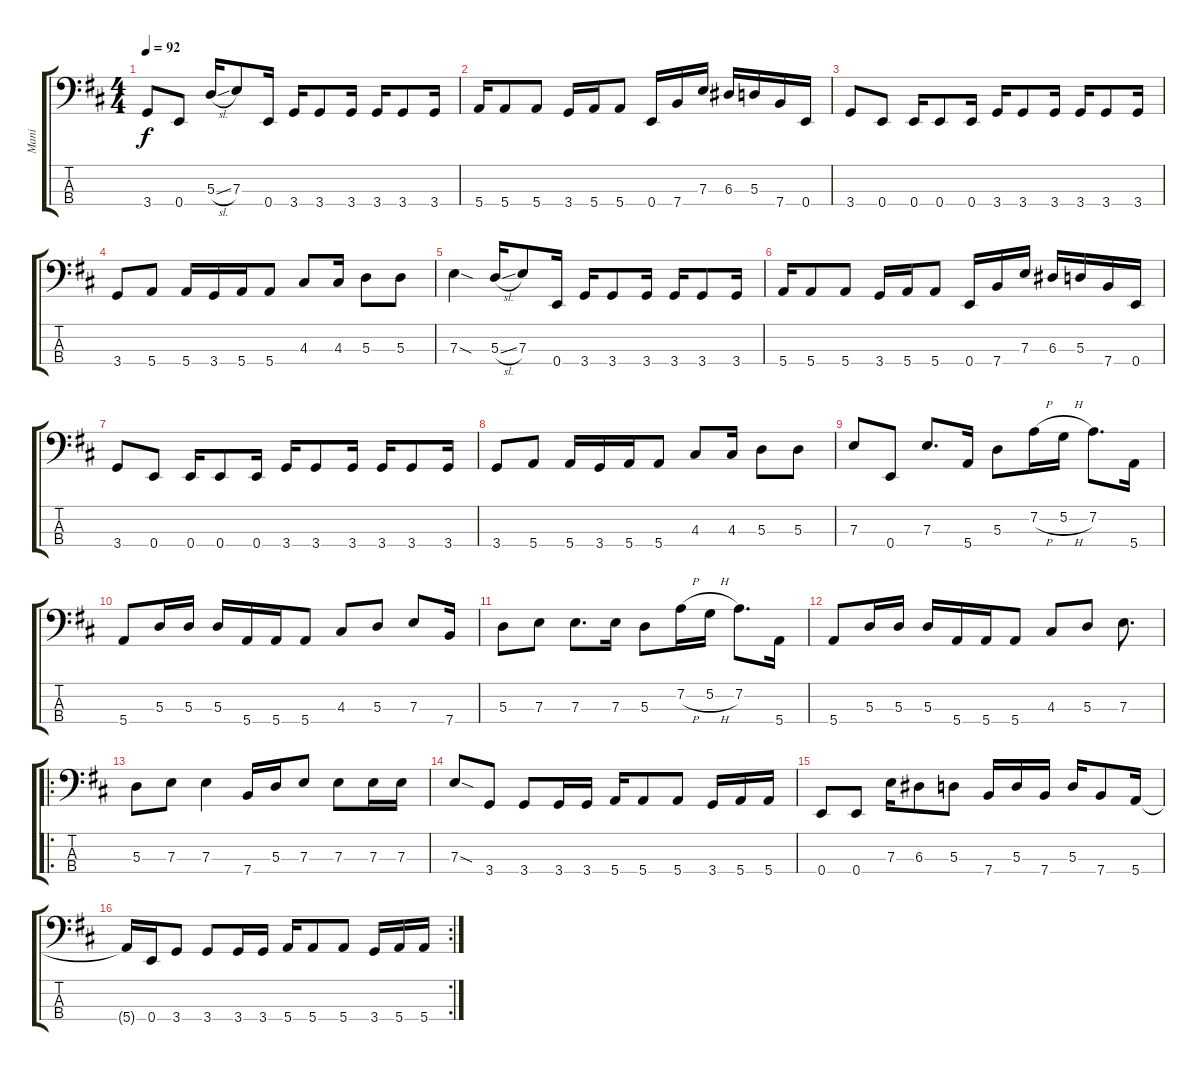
\track ("Mani" "Mani") {instrument electricbassfinger}
\staff {score tabs}
\tuning (G2 D2 A1 E1) {hide}
\ts (4 4)
\tempo 92
\clef f4
\ks d
3.4.8{dy f} 0.4.8 5.3{sl}.16 7.3.8 0.4.16 3.4.16 3.4.8 3.4.16 3.4.16 3.4.8 3.4.16 |
5.4.16 5.4.8 5.4.8 3.4.16 5.4.16 5.4.8 0.4.16 7.4.16 7.3.16 6.3.16 5.3.16 7.4.16 0.4.16 |
3.4.8 0.4.8 0.4.16 0.4.8 0.4.16 3.4.16 3.4.8 3.4.16 3.4.16 3.4.8 3.4.16 |
3.4.8 5.4.8 5.4.16 3.4.16 5.4.16 5.4.8 4.3.8 4.3.16 5.3.8 5.3.8 |
7.3{sod}.4 5.3{sl}.16 7.3.8 0.4.16 3.4.16 3.4.8 3.4.16 3.4.16 3.4.8 3.4.16 |
5.4.16 5.4.8 5.4.8 3.4.16 5.4.16 5.4.8 0.4.16 7.4.16 7.3.16 6.3.16 5.3.16 7.4.16 0.4.16 |
3.4.8 0.4.8 0.4.16 0.4.8 0.4.16 3.4.16 3.4.8 3.4.16 3.4.16 3.4.8 3.4.16 |
3.4.8 5.4.8 5.4.16 3.4.16 5.4.16 5.4.8 4.3.8 4.3.16 5.3.8 5.3.8 |
7.3.8 0.4.8 7.3.8{d} 5.4.16 5.3.8 7.2{h}.16 5.2{h}.16 7.2.8{d} 5.4.16 |
5.4.8 5.3.16 5.3.16 5.3.16 5.4.16 5.4.16 5.4.8 4.3.8 5.3.8 7.3.8 7.4.16 |
5.3.8 7.3.8 7.3.8{d} 7.3.16 5.3.8 7.2{h}.16 5.2{h}.16 7.2.8{d} 5.4.16 |
5.4.8 5.3.16 5.3.16 5.3.16 5.4.16 5.4.16 5.4.8 4.3.8 5.3.8 7.3.8{d} |
\ro
5.3.8 7.3.8 7.3.4 7.4.16 5.3.16 7.3.8 7.3.8 7.3.16 7.3.16 |
7.3{sod}.8 3.4.8 3.4.8 3.4.16 3.4.16 5.4.16 5.4.8 5.4.8 3.4.16 5.4.16 5.4.16 |
0.4.8 0.4.8 7.3.16 6.3.8 5.3.8 7.4.16 5.3.16 7.4.16 5.3.16 7.4.8 5.4.16 |
\rc 2
5.4{t}.16 0.4.16 3.4.8 3.4.8 3.4.16 3.4.16 5.4.16 5.4.8 5.4.8 3.4.16 5.4.16 5.4.16
